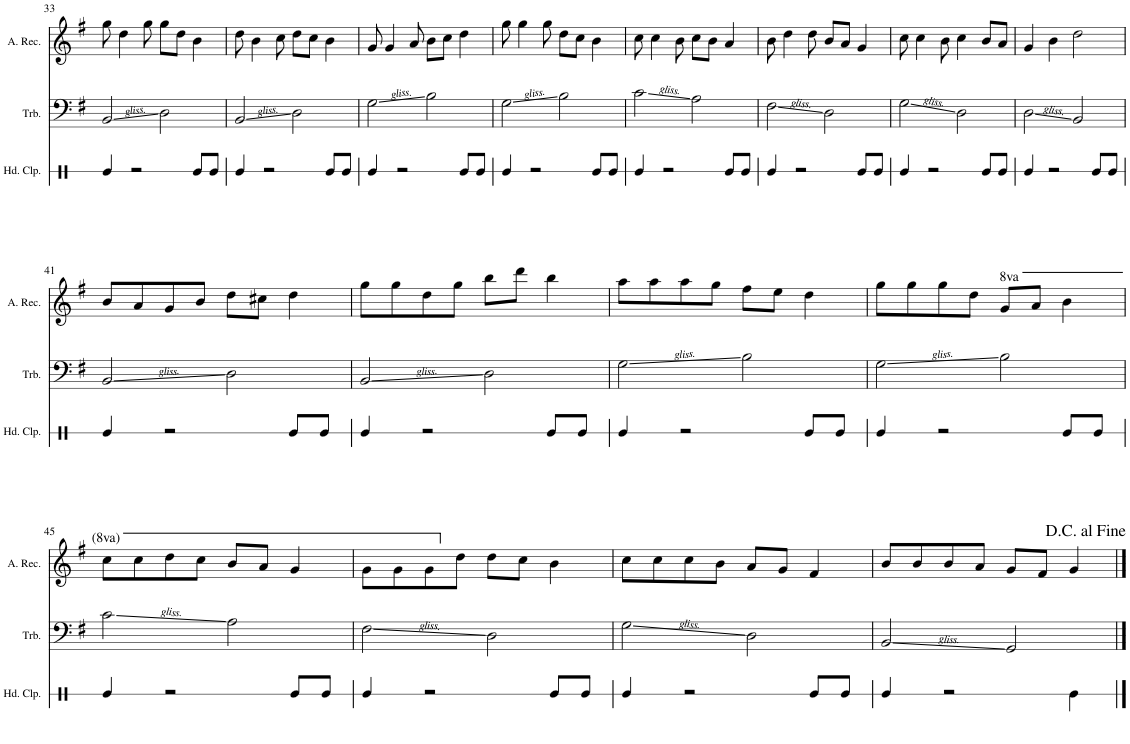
**kern	**kern	**kern
*part3	*part2	*part1
*staff3	*staff2	*staff1
*I"Hand Clap	*I"Trombone	*I"Alto Recorder
*I'Hd. Clp.	*I'Trb.	*I'A. Rec.
!!LO:PB:g=z
*clefX	*clefF4	*clefG2
*k[]	*k[f#]	*k[f#]
*M2/2	*M2/2	*M2/2
=33	=33	=33
4Re/	2BB/	8gg\
.	.	4dd\
2r	.	.
.	.	8gg\
.	2D\	8gg\L
.	.	8dd\J
8Re/L	.	4b\
8Re/J	.	.
=34	=34	=34
4Re/	2BB/	8dd\
.	.	4b\
2r	.	.
.	.	8cc\
.	2D\	8dd\L
.	.	8cc\J
8Re/L	.	4b\
8Re/J	.	.
=35	=35	=35
4Re/	2G\	8g/
.	.	4g/
2r	.	.
.	.	8a/
.	2B\	8b\L
.	.	8cc\J
8Re/L	.	4dd\
8Re/J	.	.
=36	=36	=36
4Re/	2G\	8gg\
.	.	4gg\
2r	.	.
.	.	8gg\
.	2B\	8dd\L
.	.	8cc\J
8Re/L	.	4b\
8Re/J	.	.
=37	=37	=37
4Re/	2c\	8cc\
.	.	4cc\
2r	.	.
.	.	8b\
.	2A\	8cc\L
.	.	8b\J
8Re/L	.	4a/
8Re/J	.	.
=38	=38	=38
4Re/	2F#\	8b\
.	.	4dd\
2r	.	.
.	.	8dd\
.	2D\	8b/L
.	.	8a/J
8Re/L	.	4g/
8Re/J	.	.
=39	=39	=39
4Re/	2G\	8cc\
.	.	4cc\
2r	.	.
.	.	8b\
.	2D\	4cc\
8Re/L	.	8b/L
8Re/J	.	8a/J
=40	=40	=40
4Re/	2D\	4g/
2r	.	4b\
.	2BB/	2dd\
8Re/L	.	.
8Re/J	.	.
!!LO:LB:g=z
=41	=41	=41
4Re/	2BB/	8b/L
.	.	8a/
2r	.	8g/
.	.	8b/J
.	2D\	8dd\L
.	.	8cc#X\J
8Re/L	.	4dd\
8Re/J	.	.
=42	=42	=42
4Re/	2BB/	8gg\L
.	.	8gg\
2r	.	8dd\
.	.	8gg\J
.	2D\	8bb\L
.	.	8ddd\J
8Re/L	.	4bb\
8Re/J	.	.
=43	=43	=43
4Re/	2G\	8aa\L
.	.	8aa\
2r	.	8aa\
.	.	8gg\J
.	2B\	8ff#\L
.	.	8ee\J
8Re/L	.	4dd\
8Re/J	.	.
=44	=44	=44
4Re/	2G\	8gg\L
.	.	8gg\
2r	.	8gg\
.	.	8dd\J
*	*	*8va
.	2B\	8gg/L
.	.	8aa/J
8Re/L	.	4bb\
8Re/J	.	.
!!LO:LB:g=z
=45	=45	=45
4Re/	2c\	8ccc\L
.	.	8ccc\
2r	.	8ddd\
.	.	8ccc\J
.	2A\	8bb/L
.	.	8aa/J
8Re/L	.	4gg/
8Re/J	.	.
=46	=46	=46
4Re/	2F#\	8gg\L
.	.	8gg\
2r	.	8gg\
*	*	*X8va
.	.	8dd\J
.	2D\	8dd\L
.	.	8cc\J
8Re/L	.	4b\
8Re/J	.	.
=47	=47	=47
4Re/	2G\	8cc\L
.	.	8cc\
2r	.	8cc\
.	.	8b\J
.	2D\	8a/L
.	.	8g/J
8Re/L	.	4f#/
8Re/J	.	.
=48	=48	=48
4Re/	2BB/	8b/L
.	.	8b/
2r	.	8b/
.	.	8a/J
.	2GG/	8g/L
.	.	8f#/J
4Re\	.	4g/
==	==	==
*-	*-	*-
